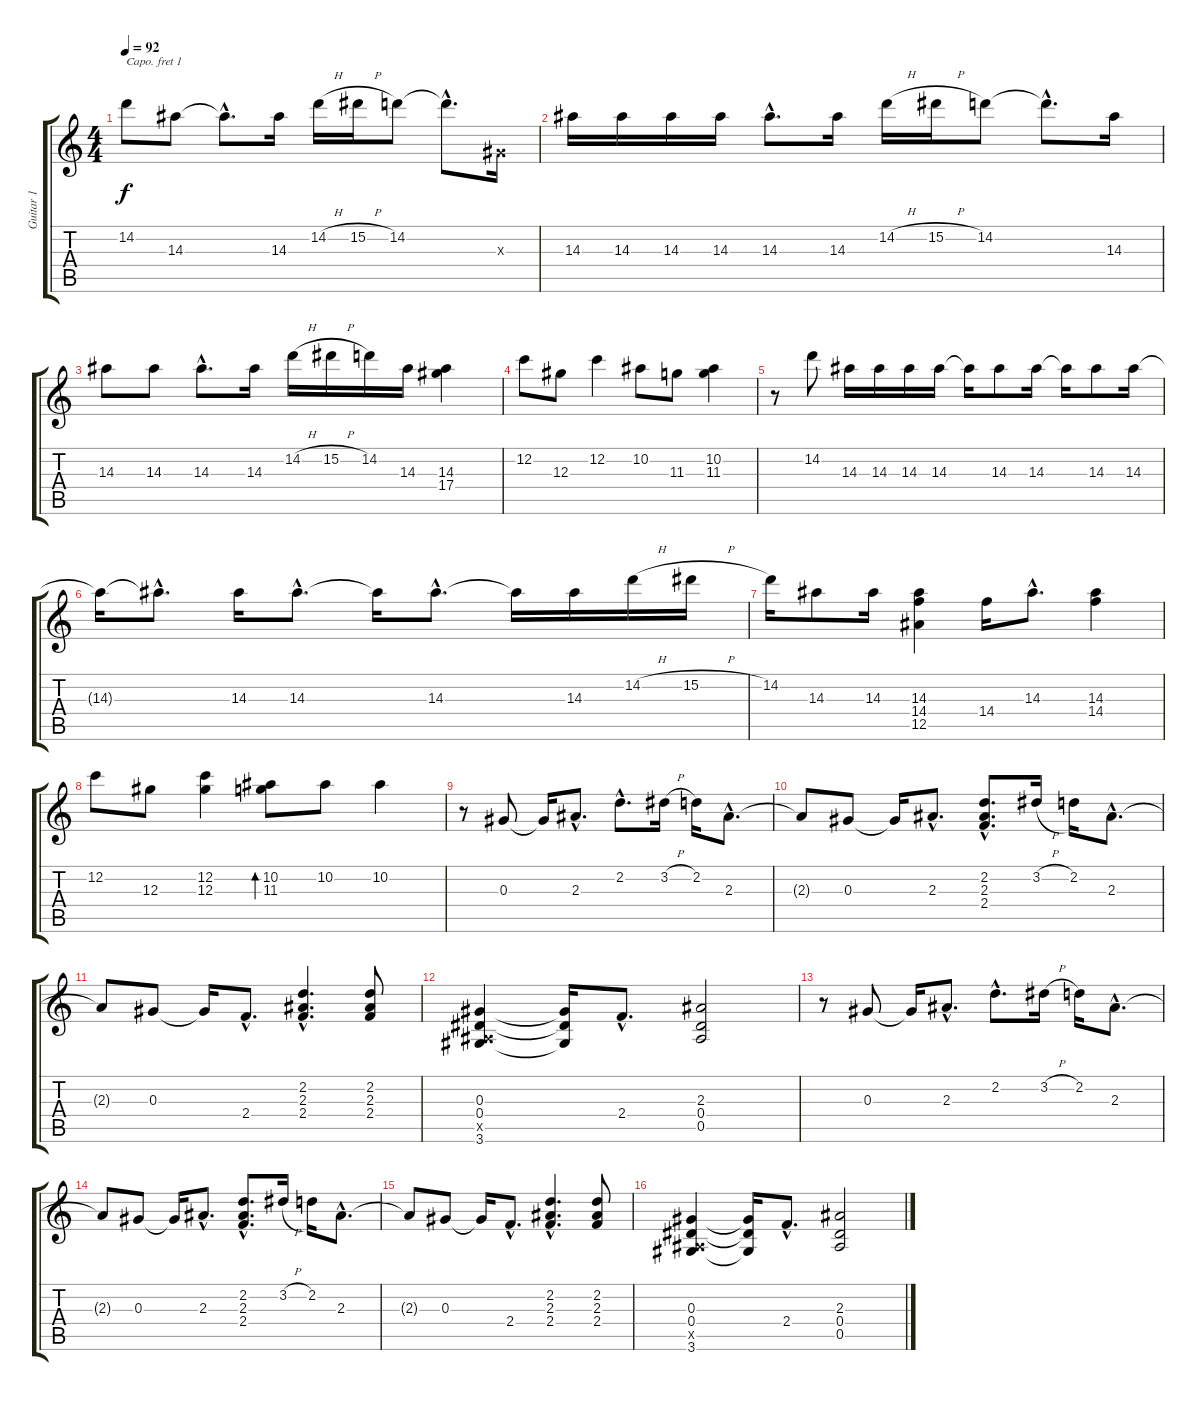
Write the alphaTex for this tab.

\track ("Guitar 1" "Guitar 1") {instrument overdrivenguitar}
\staff {score tabs}
\capo 1
\tuning (E4 B3 G3 D3 A2 E2) {hide}
\ts (4 4)
\tempo 92
\clef g2
\ks c
14.2.8{dy f} 14.3.8 14.3{hac t}.8{d} 14.3.16 14.2{h}.16 15.2{h}.16 14.2.8 14.2{hac t}.8{d} 0.3{x}.16 |
14.3.16 14.3.16 14.3.16 14.3.16 14.3{hac}.8{d} 14.3.16 14.2{h}.16 15.2{h}.16 14.2.8 14.2{hac t}.8{d} 14.3.16 |
14.3.8 14.3.8 14.3{hac}.8{d} 14.3.16 14.2{h}.16 15.2{h}.16 14.2.16 14.3.16 (14.3 17.4).4 |
12.2.8 12.3.8 12.2.4 10.2.8 11.3.8 (10.2 11.3).4 |
r.8 14.2.8 14.3.16 14.3.16 14.3.16 14.3.16 14.3{t}.16 14.3.8 14.3.16 14.3{t}.16 14.3.8 14.3.16 |
14.3{t}.16 14.3{hac t}.8{d} 14.3.16 14.3{hac}.8{d} 14.3{t}.16 14.3{hac}.8{d} 14.3{t}.16 14.3.16 14.2{h}.16 15.2{h}.16 |
14.2.16 14.3.8 14.3.16 (14.3 14.4 12.5).4 14.4.16 14.3{hac}.8{d} (14.3 14.4).4 |
12.2.8 12.3.8 (12.2 12.3).4 (10.2 11.3).8{bd 240} 10.2.8 10.2.4 |
r.8 0.3.8 0.3{t}.16 2.3{hac}.8{d} 2.2{hac}.8{d} 3.2{h}.16 2.2.16 2.3{hac}.8{d} |
2.3{t}.8 0.3.8 0.3{t}.16 2.3{hac}.8{d} (2.2{hac} 2.3{hac} 2.4{hac}).8{d} 3.2{h}.16 2.2.16 2.3{hac}.8{d} |
2.3{t}.8 0.3.8 0.3{t}.16 2.4{hac}.8{d} (2.2{hac} 2.3{hac} 2.4{hac}).4{d} (2.2 2.3 2.4).8 |
(0.3 0.4 0.5{x} 3.6).4 (0.3{t} 0.4{t} 3.6{t}).16 2.4{hac}.8{d} (2.3 0.4 0.5).2 |
r.8 0.3.8 0.3{t}.16 2.3{hac}.8{d} 2.2{hac}.8{d} 3.2{h}.16 2.2.16 2.3{hac}.8{d} |
2.3{t}.8 0.3.8 0.3{t}.16 2.3{hac}.8{d} (2.2{hac} 2.3{hac} 2.4{hac}).8{d} 3.2{h}.16 2.2.16 2.3{hac}.8{d} |
2.3{t}.8 0.3.8 0.3{t}.16 2.4{hac}.8{d} (2.2{hac} 2.3{hac} 2.4{hac}).4{d} (2.2 2.3 2.4).8 |
(0.3 0.4 0.5{x} 3.6).4 (0.3{t} 0.4{t} 3.6{t}).16 2.4{hac}.8{d} (2.3 0.4 0.5).2
